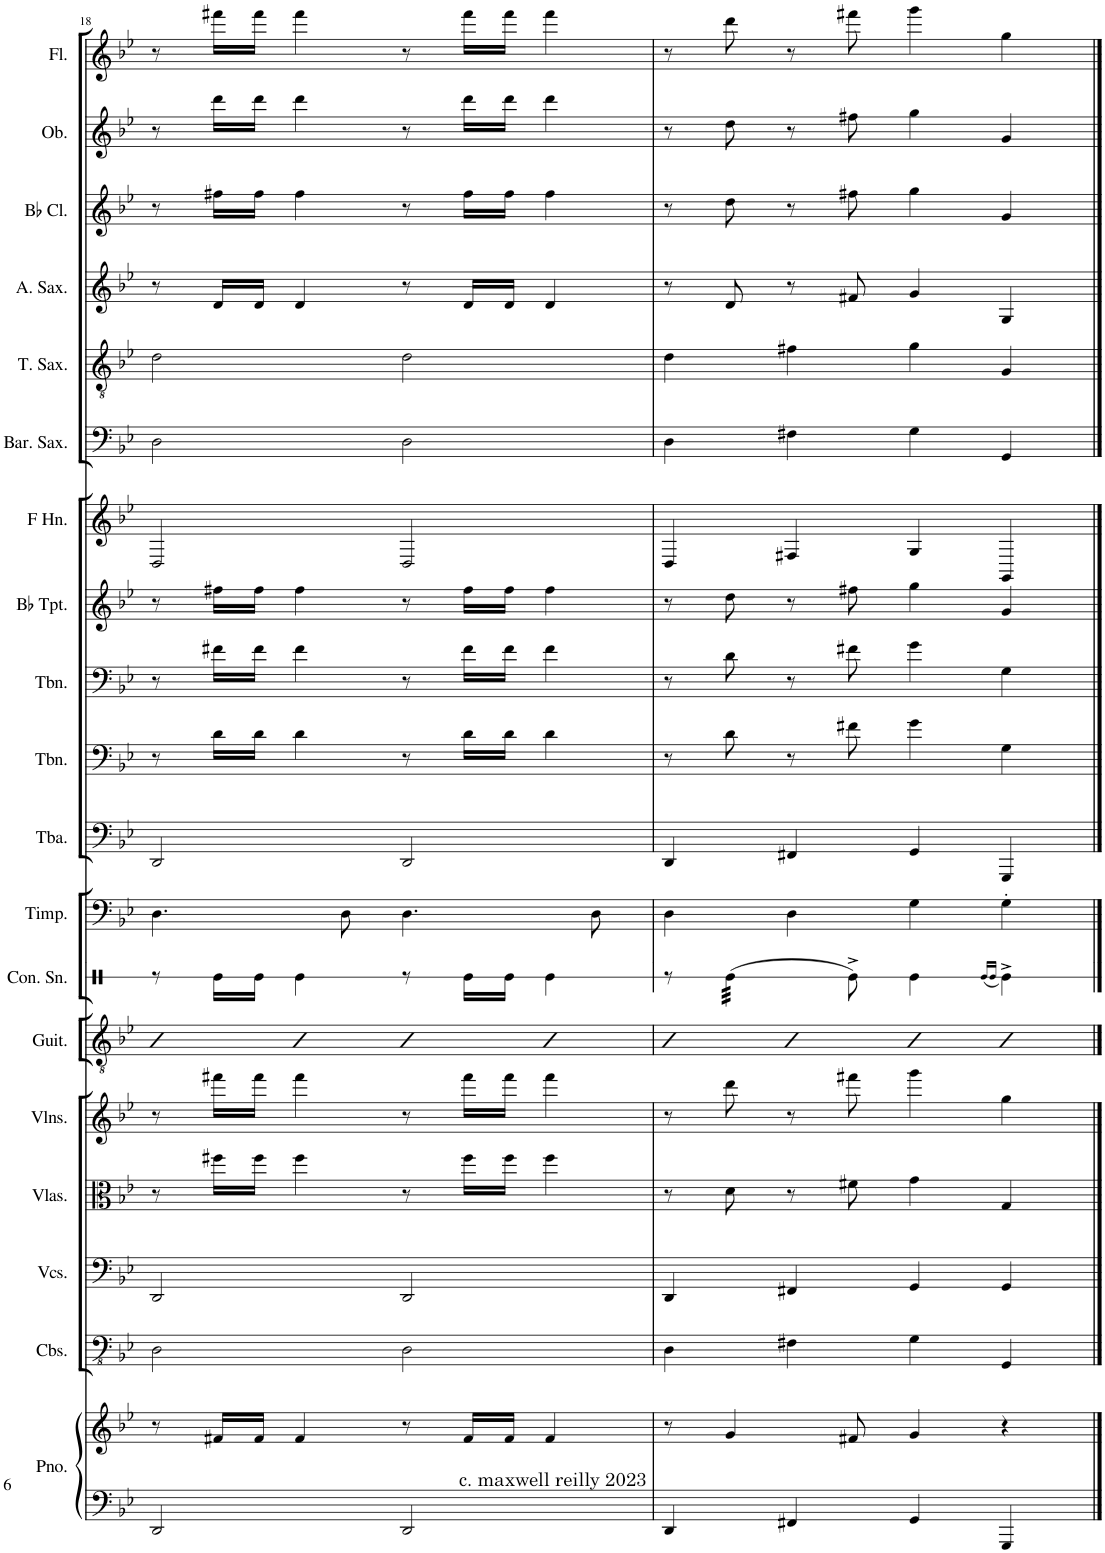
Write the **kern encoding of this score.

**kern	**kern	**kern	**kern	**kern	**kern	**kern	**kern	**kern	**kern	**kern	**kern	**kern	**kern	**kern	**kern	**kern	**kern	**kern	**kern
*part19	*part19	*part18	*part17	*part16	*part15	*part14	*part13	*part12	*part11	*part10	*part9	*part8	*part7	*part6	*part5	*part4	*part3	*part2	*part1
*staff20	*staff19	*staff18	*staff17	*staff16	*staff15	*staff14	*staff13	*staff12	*staff11	*staff10	*staff9	*staff8	*staff7	*staff6	*staff5	*staff4	*staff3	*staff2	*staff1
*I"Piano	*	*I"Contrabasses	*I"Violoncellos	*I"Violas	*I"Violins	*I"Acoustic Guitar	*I"Concert Snare Drum	*I"Timpani	*I"Tuba	*I"Trombone	*I"Trombone	*I"Bb Trumpet	*I"Horn in F	*I"Baritone Saxophone	*I"Tenor Saxophone	*I"Alto Saxophone	*I"Bb Clarinet	*I"Oboe	*I"Flute
*I'Pno.	*	*I'Cbs.	*I'Vcs.	*I'Vlas.	*I'Vlns.	*I'Guit.	*I'Con. Sn.	*I'Timp.	*I'Tba.	*I'Tbn.	*I'Tbn.	*I'Bb Tpt.	*	*I'Bar. Sax.	*I'T. Sax.	*I'A. Sax.	*I'Bb Cl.	*I'Ob.	*I'Fl.
!!LO:PB:g=z
*clefF4	*clefG2	*clefFv4	*clefF4	*clefC3	*clefG2	*clefGv2	*clefX	*clefF4	*clefF4	*clefF4	*clefF4	*clefG2	*clefG2	*clefF4	*clefGv2	*clefG2	*clefG2	*clefG2	*clefG2
*	*	*	*	*	*	*	*	*	*	*	*	*Trd1c2	*Trd4c7	*Trd12c21	*Trd8c14	*Trd5c9	*Trd1c2	*	*
*k[b-e-]	*k[b-e-]	*k[b-e-]	*k[b-e-]	*k[b-e-]	*k[b-e-]	*k[b-e-]	*k[]	*k[b-e-]	*k[b-e-]	*k[b-e-]	*k[b-e-]	*k[b-e-]	*k[b-e-]	*k[b-e-]	*k[b-e-]	*k[b-e-]	*k[b-e-]	*k[b-e-]	*k[b-e-]
*M4/4	*M4/4	*M4/4	*M4/4	*M4/4	*M4/4	*M4/4	*M4/4	*M4/4	*M4/4	*M4/4	*M4/4	*M4/4	*M4/4	*M4/4	*M4/4	*M4/4	*M4/4	*M4/4	*M4/4
=18	=18	=18	=18	=18	=18	=18	=18	=18	=18	=18	=18	=18	=18	=18	=18	=18	=18	=18	=18
2DD/	8r	2DD\	2DD/	8r	8r	4B-	8r	4.D\	2DD/	8r	8r	8r	2D/	2D\	2d\	8r	8r	8r	8r
.	16f#X/LL	.	.	16ff#X\LL	16fff#X\LL	.	16Re\LL	.	.	16d\LL	16f#X\LL	16ff#X\LL	.	.	.	16d/LL	16ff#X\LL	16ddd\LL	16fff#X\LL
.	16f#/JJ	.	.	16ff#\JJ	16fff#\JJ	.	16Re\JJ	.	.	16d\JJ	16f#\JJ	16ff#\JJ	.	.	.	16d/JJ	16ff#\JJ	16ddd\JJ	16fff#\JJ
.	4f#/	.	.	4ff#\	4fff#\	4B-	4Re\	.	.	4d\	4f#\	4ff#\	.	.	.	4d/	4ff#\	4ddd\	4fff#\
.	.	.	.	.	.	.	.	8D\	.	.	.	.	.	.	.	.	.	.	.
2DD/	8r	2DD\	2DD/	8r	8r	4B-	8r	4.D\	2DD/	8r	8r	8r	2D/	2D\	2d\	8r	8r	8r	8r
.	16f#/LL	.	.	16ff#\LL	16fff#\LL	.	16Re\LL	.	.	16d\LL	16f#\LL	16ff#\LL	.	.	.	16d/LL	16ff#\LL	16ddd\LL	16fff#\LL
.	16f#/JJ	.	.	16ff#\JJ	16fff#\JJ	.	16Re\JJ	.	.	16d\JJ	16f#\JJ	16ff#\JJ	.	.	.	16d/JJ	16ff#\JJ	16ddd\JJ	16fff#\JJ
.	4f#/	.	.	4ff#\	4fff#\	4B-	4Re\	.	.	4d\	4f#\	4ff#\	.	.	.	4d/	4ff#\	4ddd\	4fff#\
.	.	.	.	.	.	.	.	8D\	.	.	.	.	.	.	.	.	.	.	.
=19	=19	=19	=19	=19	=19	=19	=19	=19	=19	=19	=19	=19	=19	=19	=19	=19	=19	=19	=19
4DD/	8r	4DD\	4DD/	8r	8r	4B-	8r	4D\	4DD/	8r	8r	8r	4D/	4D\	4d\	8r	8r	8r	8r
*	*	*	*	*	*	*	*tremolo	*	*	*	*	*	*	*	*	*	*	*	*
.	4g/	.	.	8d\	8ddd\	.	(32Re\LLL	.	.	8d\	8d\	8dd\	.	.	.	8d/	8dd\	8dd\	8ddd\
.	.	.	.	.	.	.	(32Re\	.	.	.	.	.	.	.	.	.	.	.	.
.	.	.	.	.	.	.	(32Re\	.	.	.	.	.	.	.	.	.	.	.	.
.	.	.	.	.	.	.	(32Re\	.	.	.	.	.	.	.	.	.	.	.	.
4FF#X/	.	4FF#X\	4FF#X/	8r	8r	4B-	(32Re\	4D\	4FF#X/	8r	8r	8r	4F#X/	4F#X\	4f#X\	8r	8r	8r	8r
.	.	.	.	.	.	.	(32Re\	.	.	.	.	.	.	.	.	.	.	.	.
.	.	.	.	.	.	.	(32Re\	.	.	.	.	.	.	.	.	.	.	.	.
.	.	.	.	.	.	.	(32Re\JJJ	.	.	.	.	.	.	.	.	.	.	.	.
*	*	*	*	*	*	*	*Xtremolo	*	*	*	*	*	*	*	*	*	*	*	*
.	8f#X/	.	.	8f#X\	8fff#X\	.	8Re^\)	.	.	8f#X\	8f#X\	8ff#X\	.	.	.	8f#X/	8ff#X\	8ff#X\	8fff#X\
4GG/	4g/	4GG\	4GG/	4g\	4ggg\	4B-	4Re\	4G\	4GG/	4g\	4g\	4gg\	4G/	4G\	4g\	4g/	4gg\	4gg\	4ggg\
.	.	.	.	.	.	.	(16qRe/LL	.	.	.	.	.	.	.	.	.	.	.	.
.	.	.	.	.	.	.	16qRe/JJ	.	.	.	.	.	.	.	.	.	.	.	.
4GGG/	4r	4GGG/	4GG/	4G/	4gg\	4B-	4Re^\)	4G'\	4GGG/	4G\	4G\	4g/	4GG/	4GG/	4G/	4G/	4g/	4g/	4gg\
==	==	==	==	==	==	==	==	==	==	==	==	==	==	==	==	==	==	==	==
*-	*-	*-	*-	*-	*-	*-	*-	*-	*-	*-	*-	*-	*-	*-	*-	*-	*-	*-	*-
